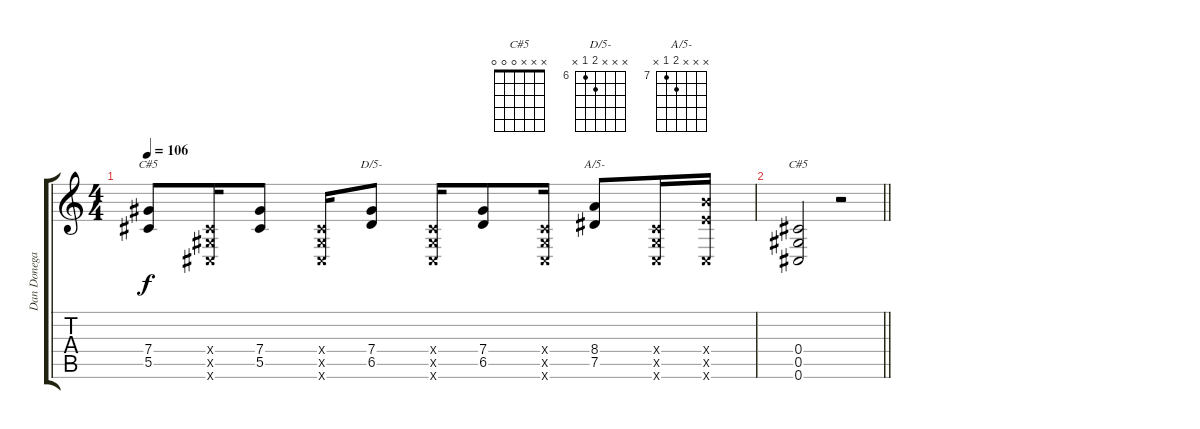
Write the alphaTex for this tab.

\track ("Dan Donegan" "Dan Donega") {instrument distortionguitar}
\staff {score tabs}
\tuning (Eb4 Bb3 Gb3 Db3 Ab2 Db2) {hide}
\chord ("C#5" x x x 7 5 x) {firstfret 5}
\chord ("D/5-" x x x 7 6 x) {firstfret 6}
\chord ("A/5-" x x x 8 7 x) {firstfret 7}
\chord ("C#5" x x x 0 0 0)
\ts (4 4)
\tempo 106
\clef g2
\ks c
(7.4 5.5).8{ch "C#5" dy f} (0.4{x} 0.5{x} 0.6{x}).16 (7.4 5.5).8 (0.4{x} 0.5{x} 0.6{x}).16 (7.4 6.5).8{ch "D/5-"} (0.4{x} 0.5{x} 0.6{x}).16 (7.4 6.5).8 (0.4{x} 0.5{x} 0.6{x}).16 (8.4 7.5).8{ch "A/5-"} (0.4{x} 0.5{x} 0.6{x}).16 (10.4{x} 8.5{x} 0.6{x}).16 |
\barLineRight lightlight
(0.4 0.5 0.6).2{ch "C#5"} r.2
